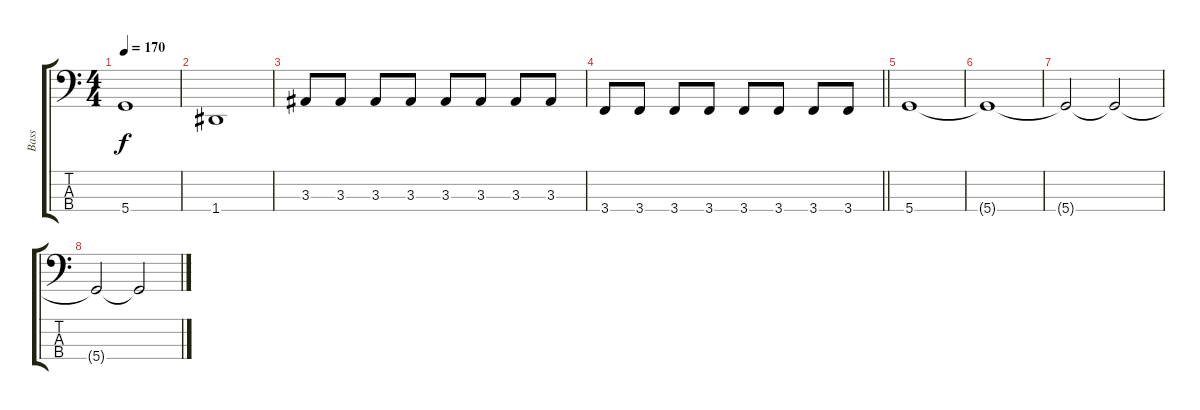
\track ("Bass" "Bass") {instrument electricbassfinger}
\staff {score tabs}
\tuning (F2 C2 G1 D1) {hide}
\ts (4 4)
\tempo 170
\clef f4
\ks c
5.4.1{dy f} |
1.4.1 |
3.3.8 3.3.8 3.3.8 3.3.8 3.3.8 3.3.8 3.3.8 3.3.8 |
\barLineRight lightlight
3.4.8 3.4.8 3.4.8 3.4.8 3.4.8 3.4.8 3.4.8 3.4.8 |
5.4.1{volume 10} |
5.4{t}.1{volume 6} |
5.4{t}.2{volume 2} 5.4{t}.2 |
5.4{t}.2{volume 0} 5.4{t}.2
